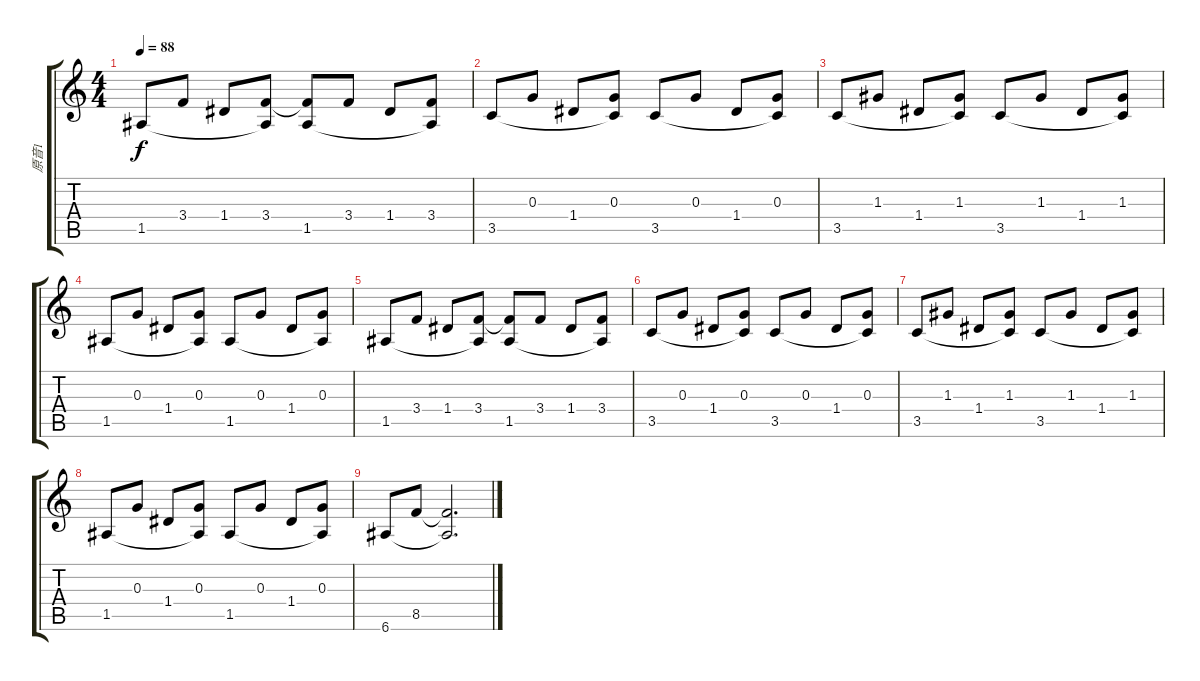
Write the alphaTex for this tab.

\track ("原音1" "原音1") {instrument acousticguitarnylon}
\staff {score tabs}
\tuning (E4 B3 G3 D3 A2 E2) {hide}
\ts (4 4)
\tempo 88
\clef g2
\ks c
1.5.8{dy f} 3.4.8 1.4.8 (3.4 1.5{t}).8 (3.4{t} 1.5).8 3.4.8 1.4.8 (3.4 1.5{t}).8 |
3.5.8 0.3.8 1.4.8 (0.3 3.5{t}).8 3.5.8 0.3.8 1.4.8 (0.3 3.5{t}).8 |
3.5.8 1.3.8 1.4.8 (1.3 3.5{t}).8 3.5.8 1.3.8 1.4.8 (1.3 3.5{t}).8 |
1.5.8 0.3.8 1.4.8 (0.3 1.5{t}).8 1.5.8 0.3.8 1.4.8 (0.3 1.5{t}).8 |
1.5.8 3.4.8 1.4.8 (3.4 1.5{t}).8 (3.4{t} 1.5).8 3.4.8 1.4.8 (3.4 1.5{t}).8 |
3.5.8 0.3.8 1.4.8 (0.3 3.5{t}).8 3.5.8 0.3.8 1.4.8 (0.3 3.5{t}).8 |
3.5.8 1.3.8 1.4.8 (1.3 3.5{t}).8 3.5.8 1.3.8 1.4.8 (1.3 3.5{t}).8 |
1.5.8 0.3.8 1.4.8 (0.3 1.5{t}).8 1.5.8 0.3.8 1.4.8 (0.3 1.5{t}).8 |
6.6.8 8.5.8 (8.5{t} 6.6{t}).2{d}
